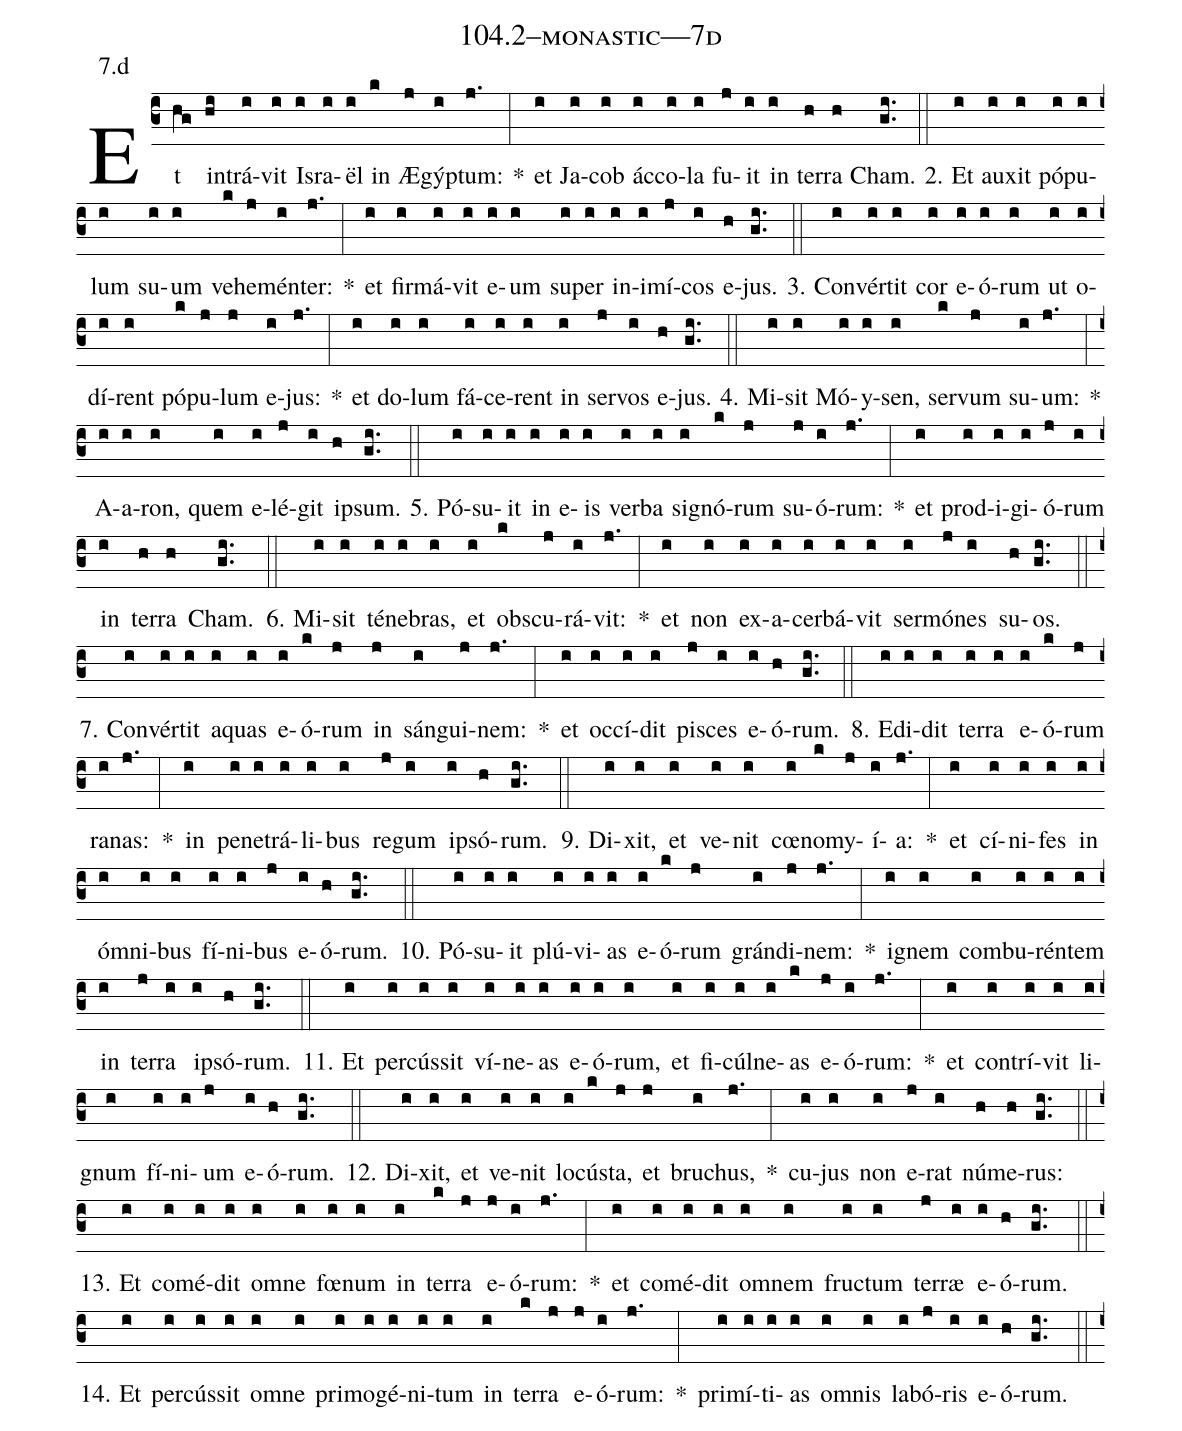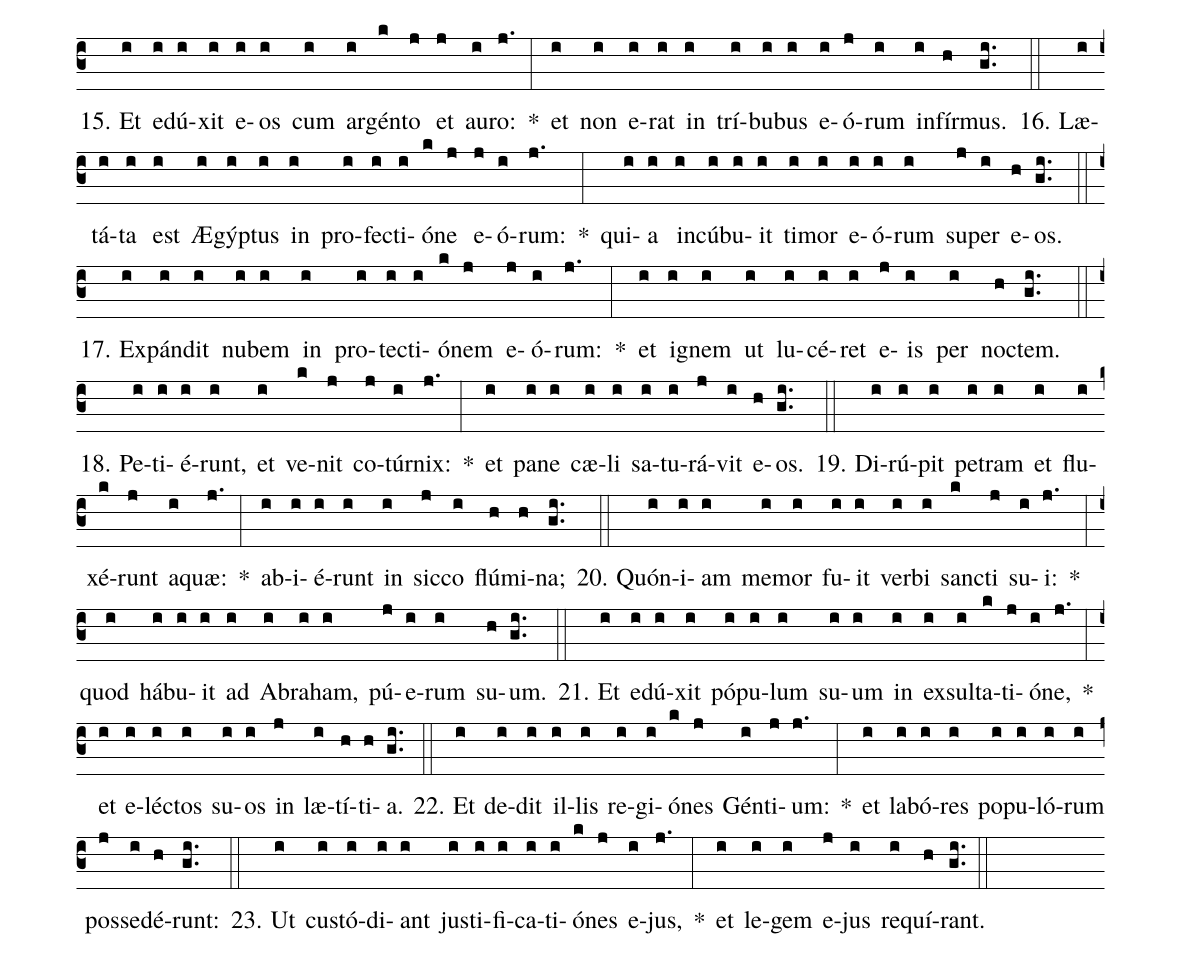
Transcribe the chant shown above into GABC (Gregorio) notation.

name: 104.2--monastic---7d;
annotation: 7.d;
%%
(c3)Et(hg) in(hi)trá(i)vit(i) Is(i)ra(i)ël(i) in(k) Æ(j)gýp(i)tum:(j.) *(:) et(i) Ja(i)cob(i) ác(i)co(i)la(i) fu(j)it(i) in(i) ter(h)ra(h) Cham.(gi..) (::)
2. Et(i) au(i)xit(i) pó(i)pu(i)lum(i) su(i)um(i) ve(k)he(j)mén(i)ter:(j.) *(:) et(i) fir(i)má(i)vit(i) e(i)um(i) su(i)per(i) in(i)i(i)mí(j)cos(i) e(h)jus.(gi..) (::)
3. Con(i)vér(i)tit(i) cor(i) e(i)ó(i)rum(i) ut(i) o(i)dí(i)rent(i) pó(k)pu(j)lum(j) e(i)jus:(j.) *(:) et(i) do(i)lum(i) fá(i)ce(i)rent(i) in(i) ser(j)vos(i) e(h)jus.(gi..) (::)
4. Mi(i)sit(i) Mó(i)y(i)sen,(i) ser(k)vum(j) su(i)um:(j.) *(:) A(i)a(i)ron,(i) quem(i) e(i)lé(j)git(i) ip(h)sum.(gi..) (::)
5. Pó(i)su(i)it(i) in(i) e(i)is(i) ver(i)ba(i) si(i)gnó(k)rum(j) su(j)ó(i)rum:(j.) *(:) et(i) prod(i)i(i)gi(i)ó(j)rum(i) in(i) ter(h)ra(h) Cham.(gi..) (::)
6. Mi(i)sit(i) té(i)ne(i)bras,(i) et(i) obs(k)cu(j)rá(i)vit:(j.) *(:) et(i) non(i) ex(i)a(i)cer(i)bá(i)vit(i) ser(i)mó(j)nes(i) su(h)os.(gi..) (::)
7. Con(i)vér(i)tit(i) a(i)quas(i) e(i)ó(k)rum(j) in(j) sán(i)gui(j)nem:(j.) *(:) et(i) oc(i)cí(i)dit(i) pi(j)sces(i) e(i)ó(h)rum.(gi..) (::)
8. E(i)di(i)dit(i) ter(i)ra(i) e(i)ó(k)rum(j) ra(i)nas:(j.) *(:) in(i) pe(i)ne(i)trá(i)li(i)bus(i) re(j)gum(i) ip(i)só(h)rum.(gi..) (::)
9. Di(i)xit,(i) et(i) ve(i)nit(i) cœ(i)no(k)my(j)í(i)a:(j.) *(:) et(i) cí(i)ni(i)fes(i) in(i) óm(i)ni(i)bus(i) fí(i)ni(i)bus(j) e(i)ó(h)rum.(gi..) (::)
10. Pó(i)su(i)it(i) plú(i)vi(i)as(i) e(i)ó(k)rum(j) grán(i)di(j)nem:(j.) *(:) i(i)gnem(i) com(i)bu(i)rén(i)tem(i) in(i) ter(j)ra(i) ip(i)só(h)rum.(gi..) (::)
11. Et(i) per(i)cús(i)sit(i) ví(i)ne(i)as(i) e(i)ó(i)rum,(i) et(i) fi(i)cúl(i)ne(i)as(k) e(j)ó(i)rum:(j.) *(:) et(i) con(i)trí(i)vit(i) li(i)gnum(i) fí(i)ni(i)um(j) e(i)ó(h)rum.(gi..) (::)
12. Di(i)xit,(i) et(i) ve(i)nit(i) lo(i)cús(k)ta,(j) et(j) bru(i)chus,(j.) *(:) cu(i)jus(i) non(i) e(j)rat(i) nú(h)me(h)rus:(gi..) (::)
13. Et(i) com(i)é(i)dit(i) om(i)ne(i) fœ(i)num(i) in(i) ter(k)ra(j) e(j)ó(i)rum:(j.) *(:) et(i) com(i)é(i)dit(i) om(i)nem(i) fruc(i)tum(i) ter(j)ræ(i) e(i)ó(h)rum.(gi..) (::)
14. Et(i) per(i)cús(i)sit(i) om(i)ne(i) pri(i)mo(i)gé(i)ni(i)tum(i) in(i) ter(k)ra(j) e(j)ó(i)rum:(j.) *(:) pri(i)mí(i)ti(i)as(i) om(i)nis(i) la(i)bó(j)ris(i) e(i)ó(h)rum.(gi..) (::)
15. Et(i) e(i)dú(i)xit(i) e(i)os(i) cum(i) ar(i)gén(k)to(j) et(j) au(i)ro:(j.) *(:) et(i) non(i) e(i)rat(i) in(i) trí(i)bu(i)bus(i) e(i)ó(j)rum(i) in(i)fír(h)mus.(gi..) (::)
16. Læ(i)tá(i)ta(i) est(i) Æ(i)gýp(i)tus(i) in(i) pro(i)fec(i)ti(i)ó(k)ne(j) e(j)ó(i)rum:(j.) *(:) qui(i)a(i) in(i)cú(i)bu(i)it(i) ti(i)mor(i) e(i)ó(i)rum(i) su(j)per(i) e(h)os.(gi..) (::)
17. Ex(i)pán(i)dit(i) nu(i)bem(i) in(i) pro(i)tec(i)ti(i)ó(k)nem(j) e(j)ó(i)rum:(j.) *(:) et(i) i(i)gnem(i) ut(i) lu(i)cé(i)ret(i) e(j)is(i) per(i) noc(h)tem.(gi..) (::)
18. Pe(i)ti(i)é(i)runt,(i) et(i) ve(k)nit(j) co(j)túr(i)nix:(j.) *(:) et(i) pa(i)ne(i) cæ(i)li(i) sa(i)tu(i)rá(j)vit(i) e(h)os.(gi..) (::)
19. Di(i)rú(i)pit(i) pe(i)tram(i) et(i) flu(i)xé(k)runt(j) a(i)quæ:(j.) *(:) ab(i)i(i)é(i)runt(i) in(i) sic(j)co(i) flú(h)mi(h)na;(gi..) (::)
20. Quón(i)i(i)am(i) me(i)mor(i) fu(i)it(i) ver(i)bi(i) sanc(k)ti(j) su(i)i:(j.) *(:) quod(i) há(i)bu(i)it(i) ad(i) A(i)bra(i)ham,(i) pú(j)e(i)rum(i) su(h)um.(gi..) (::)
21. Et(i) e(i)dú(i)xit(i) pó(i)pu(i)lum(i) su(i)um(i) in(i) ex(i)sul(i)ta(k)ti(j)ó(i)ne,(j.) *(:) et(i) e(i)léc(i)tos(i) su(i)os(i) in(j) læ(i)tí(h)ti(h)a.(gi..) (::)
22. Et(i) de(i)dit(i) il(i)lis(i) re(i)gi(i)ó(k)nes(j) Gén(i)ti(j)um:(j.) *(:) et(i) la(i)bó(i)res(i) po(i)pu(i)ló(i)rum(i) pos(j)se(i)dé(h)runt:(gi..) (::)
23. Ut(i) cus(i)tó(i)di(i)ant(i) jus(i)ti(i)fi(i)ca(i)ti(i)ó(k)nes(j) e(i)jus,(j.) *(:) et(i) le(i)gem(i) e(j)jus(i) re(i)quí(h)rant.(gi..) (::)
